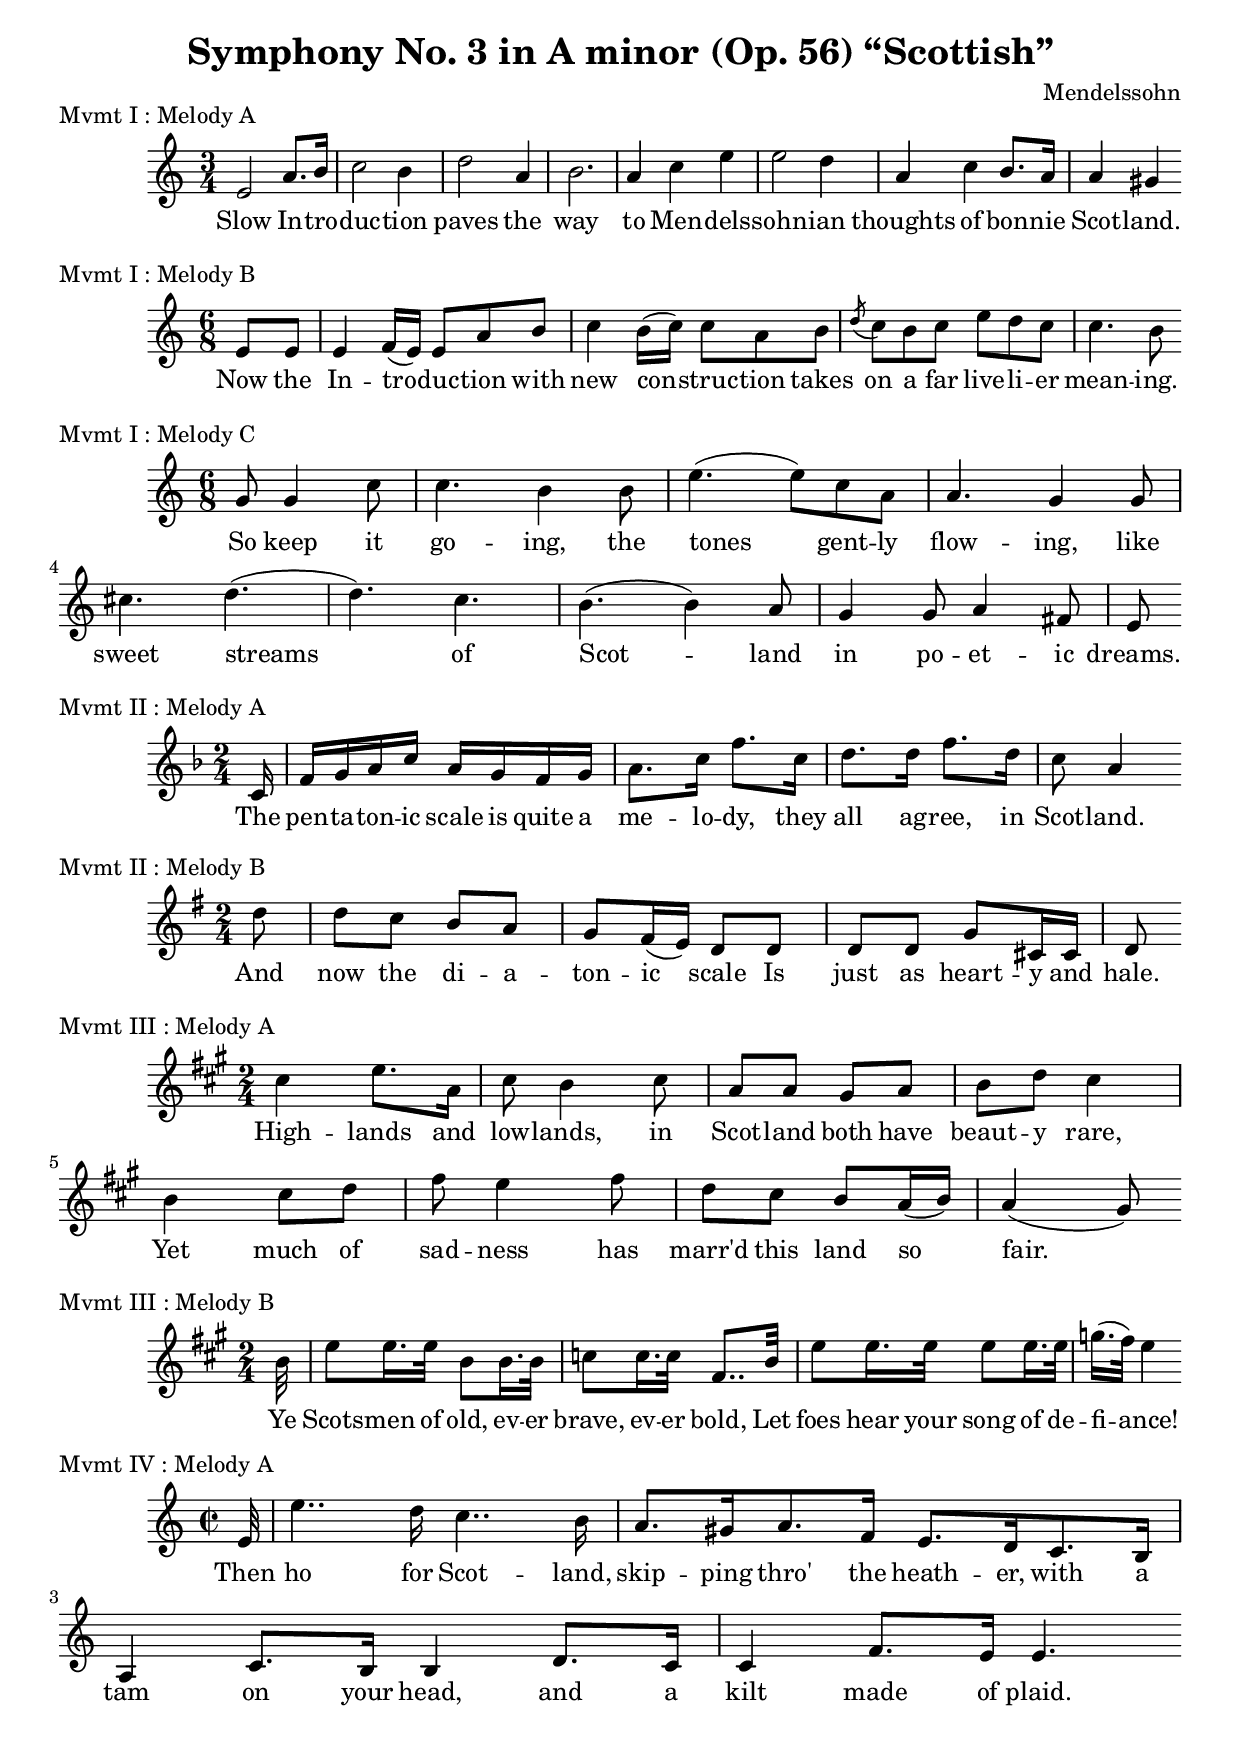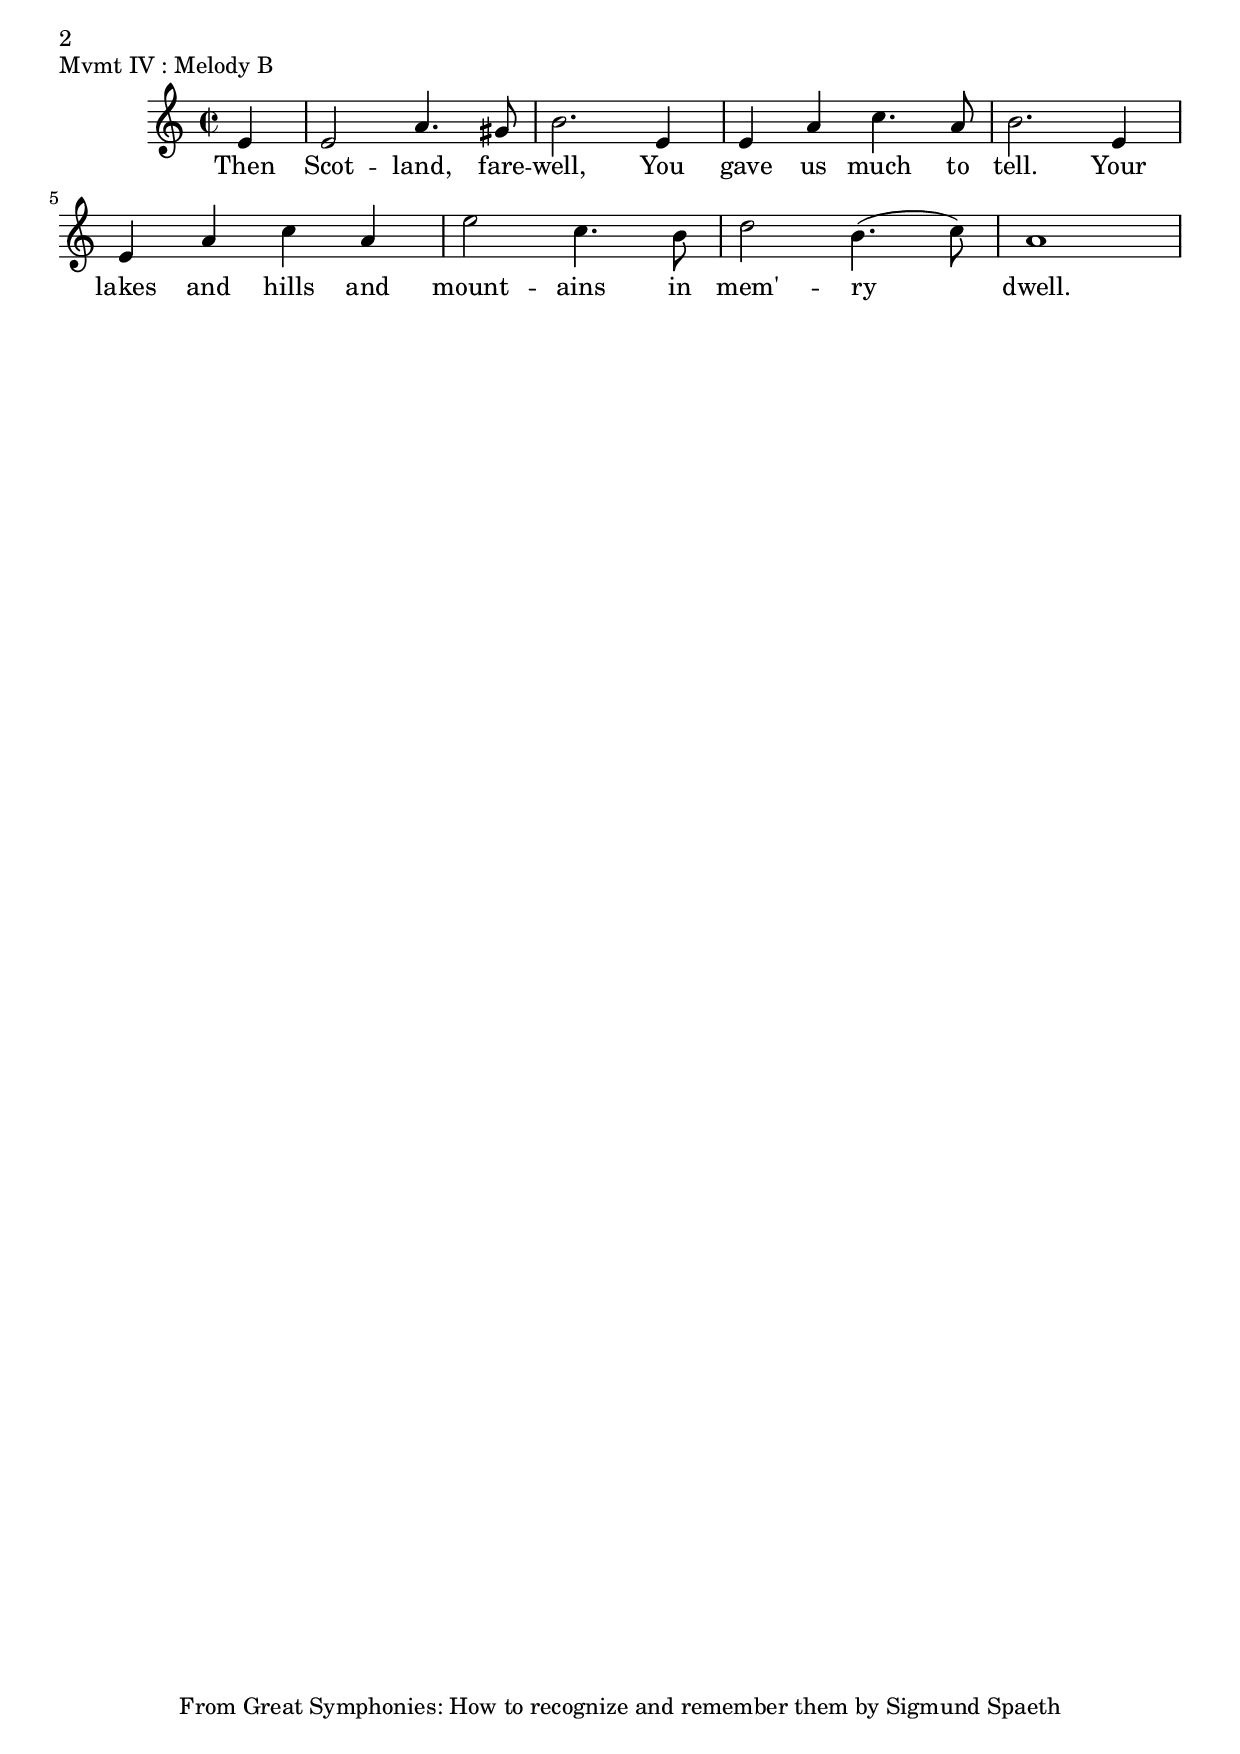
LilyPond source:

% Mendelssohn Symphony No. 3
\version "2.18.2"
% Melody definitions for movements of
% Mendelssohn's 3rd Symphony (mendelsssohn-003)

% Movement I Melody A {{{
melody_ia = <<
    \relative c' {
        \clef "treble"
        \key a \minor
        \time 3/4
        e2 a8. b16 | c2 b4 | d2 a4 | b2. |
        a4 c e | e2 d4 | a4 c b8. a16 | a4 gis4
    }
    \addlyrics {
        Slow In -- tro -- duc -- tion paves the way
        to Men -- dels -- sohn -- ian thoughts
        of bon -- nie Scot -- land.
    }
>> % }}}

% Movement I Melody B {{{
melody_ib = <<
    \relative c' {
        \clef "treble"
        \key a \minor
        \time 6/8
        \partial 4 e8 e |
        e4 f16( e) e8 a b | c4 b16( c) c8 a b |
        \slashedGrace{d8(} c8) b c e d c |
        c4. b8
    }
    \addlyrics {
        Now the In -- tro -- duc -- tion with new con -- struc -- tion takes
        on a far live -- li -- er mean -- ing.
    }
>> % }}}

% Movement I Melody C {{{
melody_ic = <<
    \relative c' {
        \clef "treble"
        \key a \minor
        \time 6/8
        \partial 2 g'8 g4 c8 |
        c4. b4 b8 | e4.( e8) c a | a4. g4 g8 |
        cis4. d4.( | d4.) c4. | b4.( b4) a8 |
        g4 g8 a4 fis8 | e8
    }
    \addlyrics {
        So keep it go -- ing, the tones gent -- ly flow -- ing,
        like sweet streams of Scot -- land in po -- et -- ic dreams.
    }
>> % }}}

% Movement II Melody A {{{
melody_iia = <<
    \relative c' {
        \clef "treble"
        \key f \major
        \time 2/4
        \partial 16 c16 |
        f16 g a c a g f g | a8. c16 f8. c16 |
        d8. d16 f8. d16 | c8 a4
    }
    \addlyrics {
        The pen -- ta -- ton -- ic scale is quite a me -- lo -- dy,
        they all ag -- ree, in Scot -- land.
    }
>> % }}}

% Movement II Melody B {{{
melody_iib = <<
    \relative c' {
        \clef "treble"
        \key g \major
        \time 2/4
        \partial 8 d'8 |
        d8 c b a | g fis16( e) d8 d |
        d8 d g cis,16 cis16 | d8
    }
    \addlyrics {
        And now the di -- a -- ton -- ic scale
        Is just as heart -- y and hale.
    }
>> % }}}

% Movement III Melody A {{{
melody_iiia = <<
    \relative c' {
        \clef "treble"
        \key a \major
        \time 2/4
        cis'4 e8. a,16 | cis8 b4 cis8 | a8 a gis a |
        b8 d cis4 | b4 cis8 d | fis8 e4 fis8 |
        d8 cis b a16( b) | a4( gis8)
    }
    \addlyrics {
        High -- lands and low -- lands, in Scot -- land both have beaut -- y rare,
        Yet much of sad -- ness has marr'd this land so fair.
    }
>> % }}}

% Movement III Melody B {{{
melody_iiib = <<
    \relative c' {
        \clef "treble"
        \key a \major
        \time 2/4
        \partial 32 b'32 |
        e8 e16. e32 b8 b16. b32 | c8 c16. c32 fis,8.. b32 |
        e8 e16. e32 e8 e16. e32 | g16.( fis32) e4
    }
    \addlyrics {
        Ye Scots -- men of old, ev -- er brave, ev -- er bold,
        Let foes hear your song of de -- fi -- ance!
    }
>> % }}}

% Movement IV Melody A {{{
melody_iva = <<
    \relative c' {
        \clef "treble"
        \key c \major
        \time 2/2
        \partial 32 e32 |
        e'4.. d16 c4.. b16 | a8. gis16 a8. f16 e8. d16 c8. b16 |
        a4 c8. b16 b4 d8. c16 | c4 f8. e16 e4.
    }
    \addlyrics {
        Then ho for Scot -- land, skip -- ping thro' the heath -- er,
        with a tam on your head, and a kilt made of plaid.
    }
>> % }}}

% Movement IV Melody B {{{
melody_ivb = <<
    \relative c' {
        \clef "treble"
        \key c \major
        \time 2/2
        \partial 4 e4 |
        e2 a4. gis8 | b2. e,4 | e4 a c4. a8 |
        b2. e,4 | e4 a c a | e'2 c4. b8 |
        d2 b4.( c8) | a1
    }
    \addlyrics {
        Then Scot -- land, fare -- well,
        You gave us much to tell.
        Your lakes and hills and mount -- ains
        in mem' -- ry dwell.
    }
>> % }}}


\header {
    title = "Symphony No. 3 in A minor (Op. 56) “Scottish”"
    composer = "Mendelssohn"
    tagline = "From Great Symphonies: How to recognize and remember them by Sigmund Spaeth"
}
\layout { ragged-right = ##f }

\score {
    \header {piece = "Mvmt I : Melody A"}
    \melody_ia
}

\score {
    \header {piece = "Mvmt I : Melody B"}
    \melody_ib
}

\score {
    \header {piece = "Mvmt I : Melody C"}
    \melody_ic
}

\score {
    \header {piece = "Mvmt II : Melody A"}
    \melody_iia
}

\score {
    \header {piece = "Mvmt II : Melody B"}
    \melody_iib
}

\score {
    \header {piece = "Mvmt III : Melody A"}
    \melody_iiia
}

\score {
    \header {piece = "Mvmt III : Melody B"}
    \melody_iiib
}

\score {
    \header {piece = "Mvmt IV : Melody A"}
    \melody_iva
}

\score {
    \header {piece = "Mvmt IV : Melody B"}
    \melody_ivb
}
